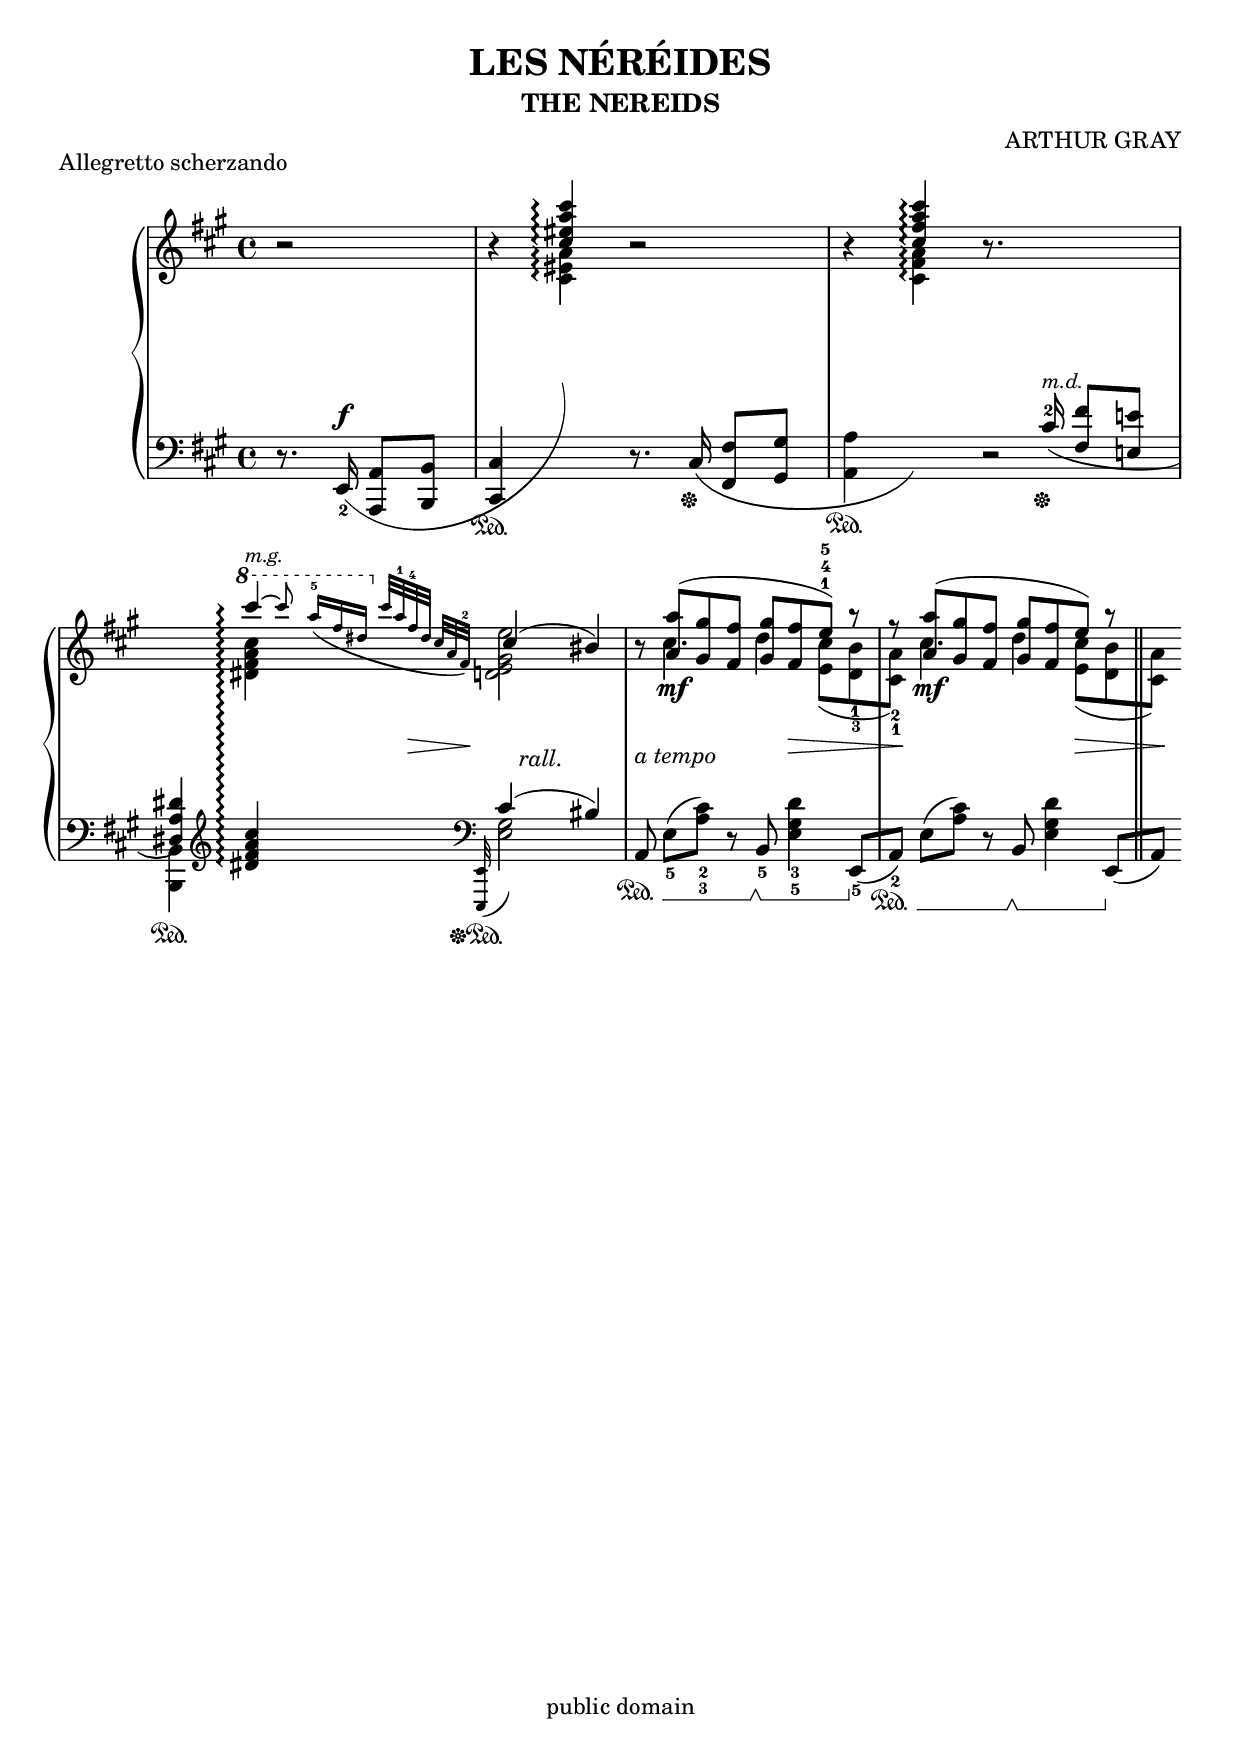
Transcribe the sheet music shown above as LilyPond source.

\version "2.12.0"

\header {
    composer = "ARTHUR GRAY"
    title = "LES NÉRÉIDES"
    subtitle = "THE NEREIDS"
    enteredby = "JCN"
    piece = "Allegretto scherzando"
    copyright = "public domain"
}

%{

Nastiest piece of competition at
http://www.orphee.com/comparison/study.html, see
http://www.orphee.com/comparison/gray.pdf

Lines that contain tweaks (10 currently, not counting reverts) are
marked with %tweak

possibly more impressive to render without tweaks?

  grep -v tweak input/les-nereides.ly >> lnnt.ly
  lilypond lnnt.ly

%}

treble = \new Voice \relative c''{
    \key a \major
    r2
    | %2
    \stemUp
    r4 <cis eis a cis>\arpeggio r2
    | %3
    r4 <cis fis a cis>\arpeggio r8.

    \change Staff=bass

    cis,16^2(^\markup {\small \italic "m.d." }\sustainOff
    <fis fis,>8 <e! e,!>
    | %4
    <dis, a' dis>4)\sustainOn
    
    \change Staff=treble
    
    \slurUp
    \set PianoStaff.connectArpeggios = ##t

    \ottava #1

    \tieUp
    cis''''4^\markup { \small \italic "m.g." }\arpeggio~
    \grace {
        cis8
	\revert Stem #'direction
	
	a16[-5_( fis dis]
	\ottava #0
	
	cis32[ a-1 fis-4 dis]   cis[ a  fis)-2]
				% the small grace in lower staff comes after us
	s32
    }


    \stemUp
    cis'4( bis)

    | %5
    r8 <a' a,>8(\mf <gis gis,> <fis fis,>
    
    % \fingerUp
    \override Fingering  #'direction = #UP
    
    <gis gis,> <fis fis,> e)-1-4-5 r

    | %6
    r <a a,>8(\mf <gis gis,> <fis fis,>
    <gis gis,> <fis fis,>  e) r
    
    | %7
    \bar "||"
}

trebleTwo = \new Voice \relative c''{
    \stemDown
    \slurDown
    % \fingerDown
    \override Fingering  #'direction = #DOWN
    s2
    | %1
    s1*2
    | %4
    s4
    <cis' a fis dis>4\arpeggio
    <e, gis, e d!>2
    | %5
    s8 cis4. d4
    % fair to count as one tweak?
    \override Fingering #'add-stem-support = ##t %tweak
    \override Fingering #'padding = #0.15
    \override Fingering #'slur-padding = #0.1
    <cis e,>8[( <d,_3 b'_1>
    | %6
    <cis_1 a'_2>)] cis'4. d4 
    <cis e,>8[( <b d,>
    | %7
    <a cis,>)]
}

bass = \new Voice \relative c{
    \partial 2
    \key a \major
    
    \slurDown
    \dynamicUp

    r8. e,16(\f_2 <a a,>8[ <b b,>]
    | %2
    %\override Staff.SustainPedalLineSpanner #'staff-padding = #5 %tweak
			   
    <cis cis,>4\sustainOn
    \change Staff=treble
    \stemDown
    <a'' eis cis>4)\arpeggio
    
    \change Staff=bass
    \stemNeutral
    
    r8. cis,,16(\sustainOff <fis fis,>8 <gis gis,>
    
    | %3

    <a a,>4\sustainOn
    \change Staff=treble
			
    \stemNeutral
    \stemDown    
    <a' fis cis>)\arpeggio
    \change Staff=bass
    \stemNeutral
    r2
    
    | %4
    \stemDown
    <b,, b,>4
    \clef treble
    \stemNeutral
    <<
        %urg: staff-change: ! on dis
        <cis'' a fis dis!>\arpeggio
    >>
    
    \grace {
	\override Stem  #'stroke-style = #"grace"
  
        s8
        s16 s s
 	s32 s s
	s s s
	\clef bass
	<e,,, e,>32(\sustainOff\sustainOn
    
	\revert Stem #'stroke-style
    }
    <gis' e>2)
    
    | %5
    \slurUp
    
    % \fingerDown
    \override Fingering  #'direction = #DOWN

			   
    %\override Staff.SustainPedalLineSpanner #'staff-padding = #3.5 %tweak
    \set Staff.pedalSustainStyle = #'mixed
    %%a,8 e'[-5(<a-2 cis-3>])

			   
    a,8\sustainOn e'[-5(<a cis>])-2-3
    %%r b,-5 <e-3 gis-5 d'>4
    r b,-5\sustainOff\sustainOn <e gis d'>4-3-5
    \slurNeutral
    e,8[-5(\sustainOff
    
    | %6
    a)-2]\sustainOn
    \slurUp
    e'[(<a cis>)] r b,\sustainOff\sustainOn <e gis d'>4
    \slurNeutral
    e,8[(\sustainOff
    
    | %7
    a)]
}

bassTwo = \new Voice \relative c{
    \skip 2
    \skip 1*2
    \skip 2

    \stemUp
    \slurUp

    cis'4( bis)
}

middleDynamics = {
    %\override Dynamics.TextScript  #'padding = #-1 %tweak
    s2
    s1*2
    | %4
    s2
    \grace {
	s8
	s16 s s
	s32 s
	s\> s
	s32 s s\! s
    
    }
    \textLengthOn
    s32 s-"rall." s s s8 s4
    \textLengthOff
    | %5
    s2-"a tempo" s8
    s \> s s
    | %6 
    s8\!
    s2 s8 s\> s
    | %7
    s8\!
}

theScore = \score{
    \context PianoStaff <<
        \new Staff = "treble" <<
	    \treble
	    \trebleTwo
        >>
	\new Dynamics <<
	    \middleDynamics
	>>
        \new Staff = "bass" <<
	    \clef bass
	    \bass
	    \bassTwo
        >>
    >>
    \layout {
	\context {
	    \Score
	    pedalSustainStrings = #'("Ped." "*Ped." "*")
	    \remove Bar_number_engraver
        }
	\context {
	    \type "Engraver_group"
	    \name Dynamics
	    \consists "Output_property_engraver"
	    \override VerticalAxisGroup #'minimum-Y-extent = #'(0 . 0)

	    \consists "Script_engraver"
	    \consists "Dynamic_engraver"
	    \consists "Text_engraver"

	    %%\override TextScript #'font-size = #1
	    \override TextScript #'font-shape = #'italic

	    \consists "Skip_event_swallow_translator"

	    \consists "Axis_group_engraver"
    	}

	\context {
	    \PianoStaff
	    \accepts Dynamics
        }
    }
}
			   
\book{
    \score { \theScore }
}
    
%%% Local variables:
%%% coding: utf-8
%%% LilyPond-indent-level:2
%%% End:

